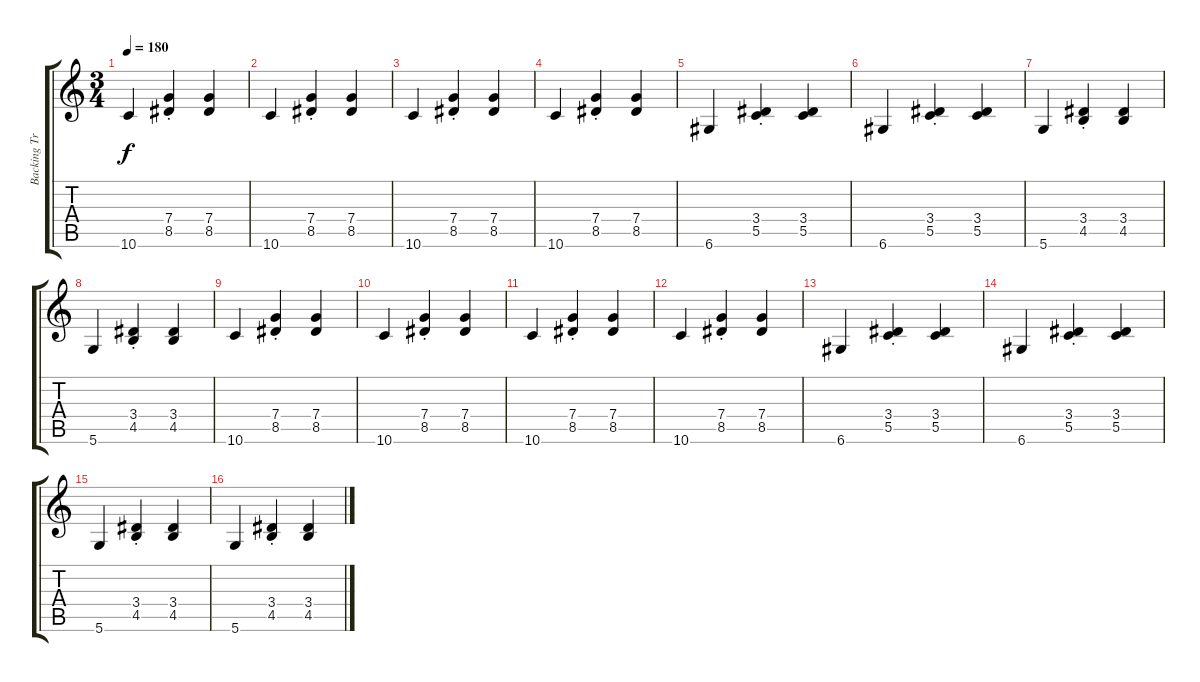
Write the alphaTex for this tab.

\track ("Backing Track" "Backing Tr") {instrument acousticguitarsteel}
\staff {score tabs}
\tuning (D4 A3 F3 C3 G2 D2) {hide}
\ts (3 4)
\tempo 180
\clef g2
\ks c
10.6.4{dy f} (7.4{st} 8.5{st}).4 (7.4 8.5).4 |
10.6.4 (7.4{st} 8.5{st}).4 (7.4 8.5).4 |
10.6.4 (7.4{st} 8.5{st}).4 (7.4 8.5).4 |
10.6.4 (7.4{st} 8.5{st}).4 (7.4 8.5).4 |
6.6.4 (3.4{st} 5.5{st}).4 (3.4 5.5).4 |
6.6.4 (3.4{st} 5.5{st}).4 (3.4 5.5).4 |
5.6.4 (3.4{st} 4.5{st}).4 (3.4 4.5).4 |
5.6.4 (3.4{st} 4.5{st}).4 (3.4 4.5).4 |
10.6.4 (7.4{st} 8.5{st}).4 (7.4 8.5).4 |
10.6.4 (7.4{st} 8.5{st}).4 (7.4 8.5).4 |
10.6.4 (7.4{st} 8.5{st}).4 (7.4 8.5).4 |
10.6.4{volume 5} (7.4{st} 8.5{st}).4 (7.4 8.5).4 |
6.6.4 (3.4{st} 5.5{st}).4 (3.4 5.5).4 |
6.6.4 (3.4{st} 5.5{st}).4 (3.4 5.5).4 |
5.6.4 (3.4{st} 4.5{st}).4 (3.4 4.5).4 |
5.6.4 (3.4{st} 4.5{st}).4 (3.4 4.5).4
